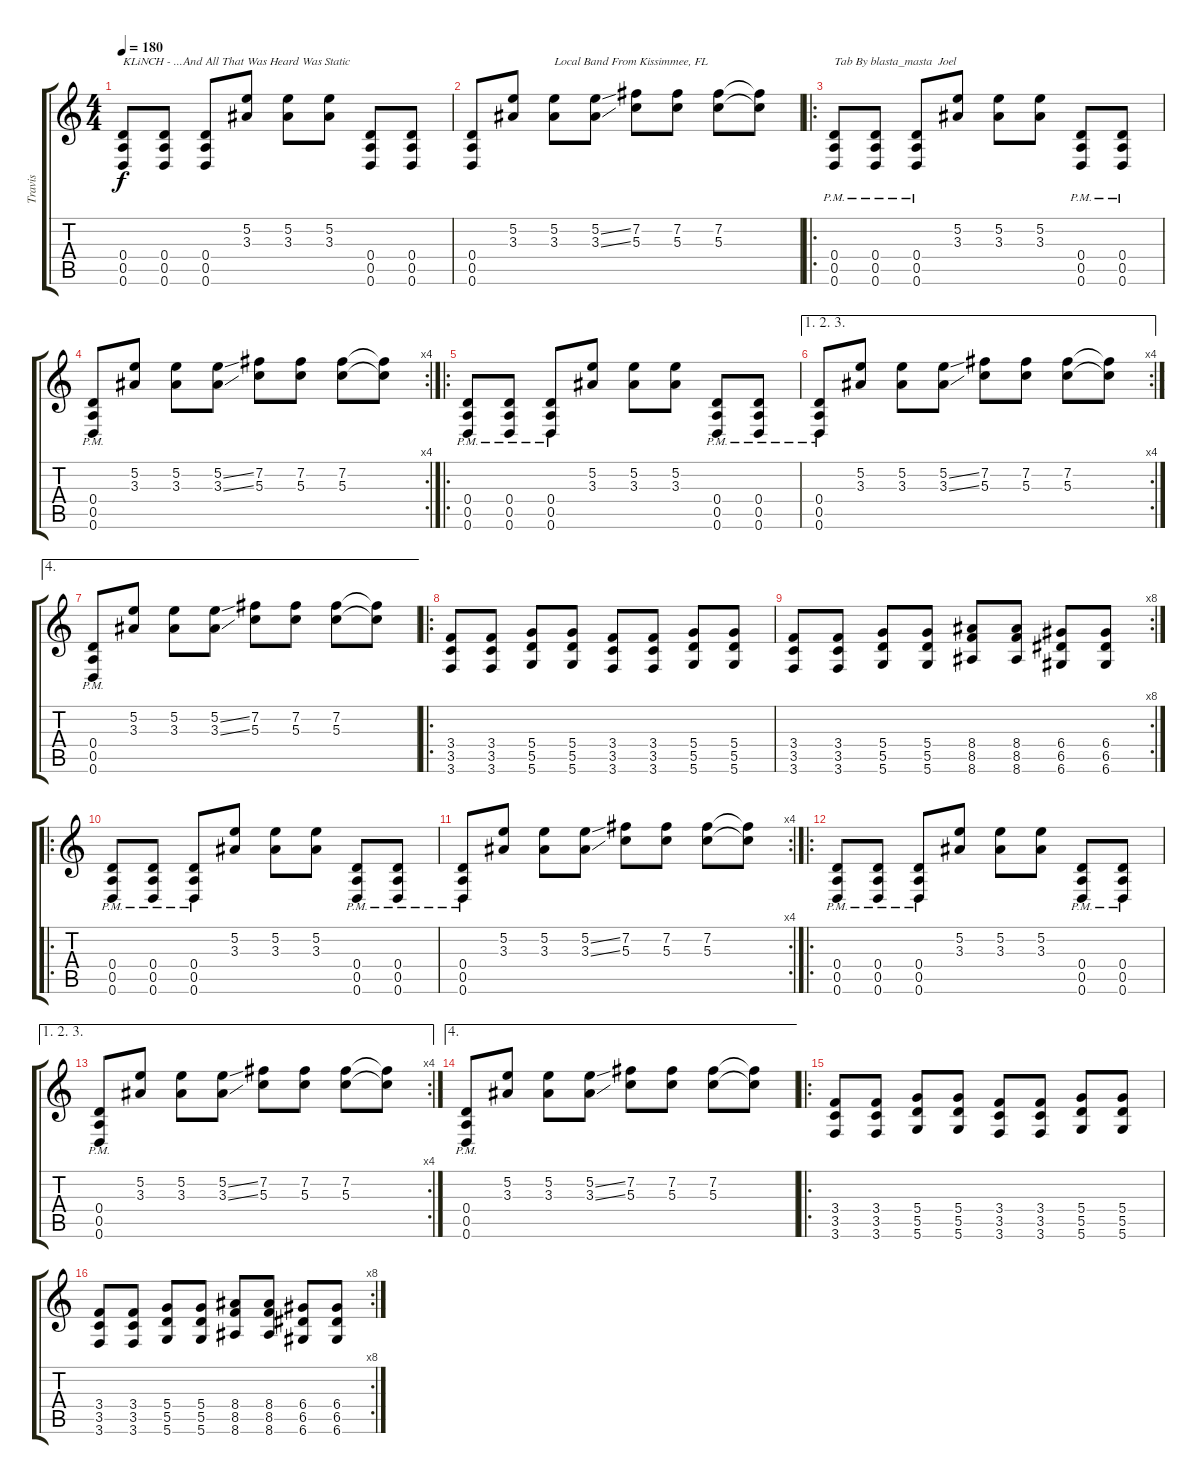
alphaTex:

\track ("Travis" "Travis") {instrument distortionguitar}
\staff {score tabs}
\tuning (E4 B3 G3 D3 A2 D2) {hide}
\ts (4 4)
\tempo 180
\clef g2
\ks c
(0.4 0.5 0.6).8{txt "KLiNCH - ...And All That Was Heard Was Static" dy f instrument distortionguitar} (0.4 0.5 0.6).8 (0.4 0.5 0.6).8 (5.2 3.3).8 (5.2 3.3).8 (5.2 3.3).8 (0.4 0.5 0.6).8 (0.4 0.5 0.6).8 |
(0.4 0.5 0.6).8 (5.2 3.3).8 (5.2 3.3).8{txt "Local Band From Kissimmee, FL"} (5.2{ss} 3.3{ss}).8 (7.2 5.3).8 (7.2 5.3).8 (7.2 5.3).8 (7.2{t} 5.3{t}).8 |
\ro
(0.4{pm} 0.5{pm} 0.6{pm}).8{txt "Tab By blasta_masta  Joel"} (0.4{pm} 0.5{pm} 0.6{pm}).8 (0.4{pm} 0.5{pm} 0.6{pm}).8 (5.2 3.3).8 (5.2 3.3).8 (5.2 3.3).8 (0.4{pm} 0.5{pm} 0.6{pm}).8 (0.4{pm} 0.5{pm} 0.6{pm}).8 |
\rc 4
(0.4{pm} 0.5{pm} 0.6{pm}).8 (5.2 3.3).8 (5.2 3.3).8 (5.2{ss} 3.3{ss}).8 (7.2 5.3).8 (7.2 5.3).8 (7.2 5.3).8 (7.2{t} 5.3{t}).8 |
\ro
(0.4{pm} 0.5{pm} 0.6{pm}).8 (0.4{pm} 0.5{pm} 0.6{pm}).8 (0.4{pm} 0.5{pm} 0.6{pm}).8 (5.2 3.3).8 (5.2 3.3).8 (5.2 3.3).8 (0.4{pm} 0.5{pm} 0.6{pm}).8 (0.4{pm} 0.5{pm} 0.6{pm}).8 |
\ae (1 2 3)
\rc 4
(0.4{pm} 0.5{pm} 0.6{pm}).8 (5.2 3.3).8 (5.2 3.3).8 (5.2{ss} 3.3{ss}).8 (7.2 5.3).8 (7.2 5.3).8 (7.2 5.3).8 (7.2{t} 5.3{t}).8 |
\ae 4
(0.4{pm} 0.5{pm} 0.6{pm}).8 (5.2 3.3).8 (5.2 3.3).8 (5.2{ss} 3.3{ss}).8 (7.2 5.3).8 (7.2 5.3).8 (7.2 5.3).8 (7.2{t} 5.3{t}).8 |
\ro
(3.4 3.5 3.6).8 (3.4 3.5 3.6).8 (5.4 5.5 5.6).8 (5.4 5.5 5.6).8 (3.4 3.5 3.6).8 (3.4 3.5 3.6).8 (5.4 5.5 5.6).8 (5.4 5.5 5.6).8 |
\rc 8
(3.4 3.5 3.6).8 (3.4 3.5 3.6).8 (5.4 5.5 5.6).8 (5.4 5.5 5.6).8 (8.4 8.5 8.6).8 (8.4 8.5 8.6).8 (6.4 6.5 6.6).8 (6.4 6.5 6.6).8 |
\ro
(0.4{pm} 0.5{pm} 0.6{pm}).8 (0.4{pm} 0.5{pm} 0.6{pm}).8 (0.4{pm} 0.5{pm} 0.6{pm}).8 (5.2 3.3).8 (5.2 3.3).8 (5.2 3.3).8 (0.4{pm} 0.5{pm} 0.6{pm}).8 (0.4{pm} 0.5{pm} 0.6{pm}).8 |
\rc 4
(0.4{pm} 0.5{pm} 0.6{pm}).8 (5.2 3.3).8 (5.2 3.3).8 (5.2{ss} 3.3{ss}).8 (7.2 5.3).8 (7.2 5.3).8 (7.2 5.3).8 (7.2{t} 5.3{t}).8 |
\ro
(0.4{pm} 0.5{pm} 0.6{pm}).8 (0.4{pm} 0.5{pm} 0.6{pm}).8 (0.4{pm} 0.5{pm} 0.6{pm}).8 (5.2 3.3).8 (5.2 3.3).8 (5.2 3.3).8 (0.4{pm} 0.5{pm} 0.6{pm}).8 (0.4{pm} 0.5{pm} 0.6{pm}).8 |
\ae (1 2 3)
\rc 4
(0.4{pm} 0.5{pm} 0.6{pm}).8 (5.2 3.3).8 (5.2 3.3).8 (5.2{ss} 3.3{ss}).8 (7.2 5.3).8 (7.2 5.3).8 (7.2 5.3).8 (7.2{t} 5.3{t}).8 |
\ae 4
(0.4{pm} 0.5{pm} 0.6{pm}).8 (5.2 3.3).8 (5.2 3.3).8 (5.2{ss} 3.3{ss}).8 (7.2 5.3).8 (7.2 5.3).8 (7.2 5.3).8 (7.2{t} 5.3{t}).8 |
\ro
(3.4 3.5 3.6).8 (3.4 3.5 3.6).8 (5.4 5.5 5.6).8 (5.4 5.5 5.6).8 (3.4 3.5 3.6).8 (3.4 3.5 3.6).8 (5.4 5.5 5.6).8 (5.4 5.5 5.6).8 |
\rc 8
(3.4 3.5 3.6).8 (3.4 3.5 3.6).8 (5.4 5.5 5.6).8 (5.4 5.5 5.6).8 (8.4 8.5 8.6).8 (8.4 8.5 8.6).8 (6.4 6.5 6.6).8 (6.4 6.5 6.6).8
